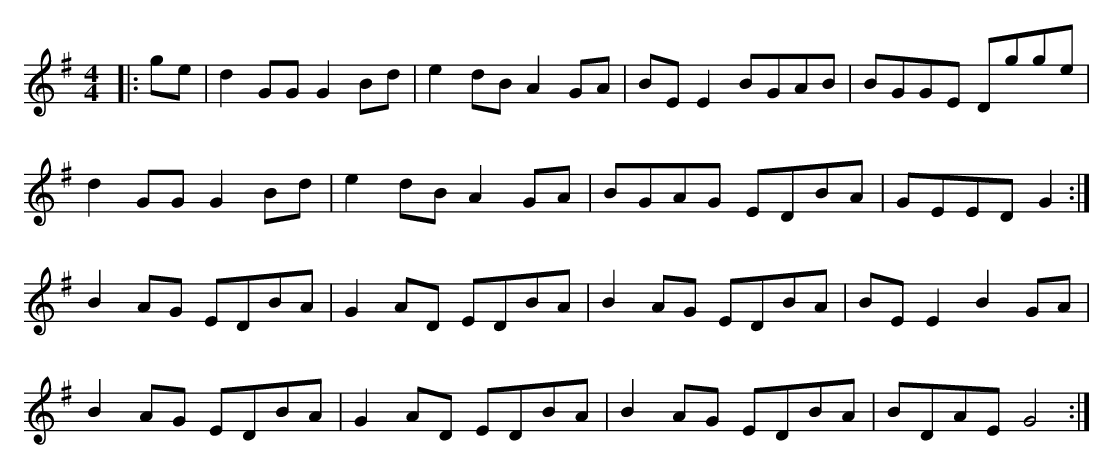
X:1
M:4/4
K:G
|:ge|d2GG G2Bd|e2dB A2GA|BEE2 BGAB|BGGE Dgge|
d2GG G2Bd|e2dB A2GA|BGAG EDBA|GEED G2:|
B2AG EDBA|G2AD EDBA|B2AG EDBA|BEE2 B2GA|
B2AG EDBA|G2AD EDBA|B2AG EDBA|BDAE G4:|
